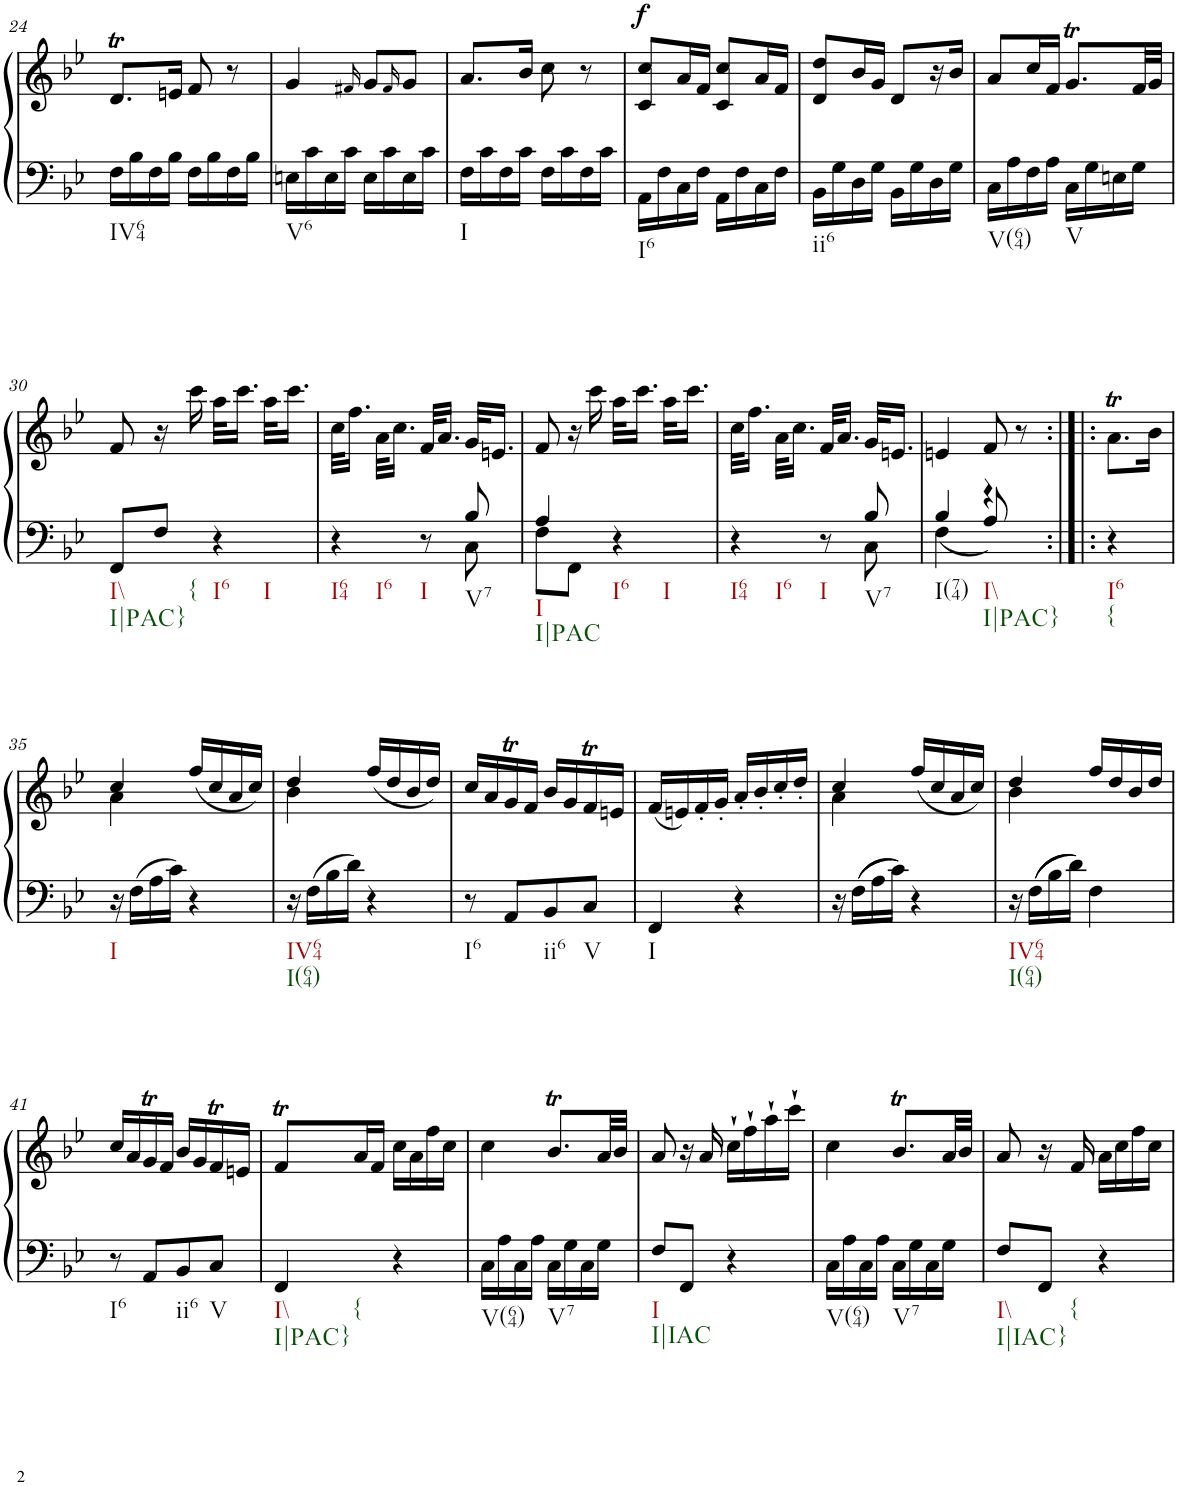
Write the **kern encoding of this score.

**kern	**kern	**dynam
*part1	*part1	*part1
*staff2	*staff1	*staff1/2
*I"Piano	*	*
*I'Pno.	*	*
!!LO:PB:g=z
*clefF4	*clefG2	*
*k[b-e-]	*k[b-e-]	*
*M2/4	*M2/4	*
=24	=24	=24
!LO:TX:b:t=IV64	!	!
16F\LL	8.dt/L	.
16B-\	.	.
16F\	.	.
16B-\JJ	16en/Jk	.
16F\LL	8f/	.
16B-\	.	.
16F\	8r	.
16B-\JJ	.	.
=25	=25	=25
!LO:TX:b:t=V6	!	!
16En\LL	4g/	.
16c\	.	.
16E\	.	.
16c\JJ	.	.
.	16qf#X/	.
16E\LL	8g/L	.
16c\	.	.
.	16qf#/	.
16E\	8g/J	.
16c\JJ	.	.
=26	=26	=26
!LO:TX:b:t=I	!	!
16F\LL	8.a/L	.
16c\	.	.
16F\	.	.
16c\JJ	16b-/Jk	.
16F\LL	8cc\	.
16c\	.	.
16F\	8r	.
16c\JJ	.	.
=27	=27	=27
*	*^	*
!LO:TX:b:t=I6	!	!	!
!	!	!	!LO:DY:a
16AA\LL	4c/	8cc/L	f
16F\	.	.	.
16C\	.	16a/L	.
16F\JJ	.	16f/JJ	.
16AA\LL	4c/	8cc/L	.
16F\	.	.	.
16C\	.	16a/L	.
16F\JJ	.	16f/JJ	.
=28	=28	=28	=28
!LO:TX:b:t=ii6	!	!	!
16BB-\LL	4d/	8dd/L	.
16G\	.	.	.
16D\	.	16b-/L	.
16G\JJ	.	16g/JJ	.
16BB-\LL	8d/L	4ryy	.
16G\	.	.	.
16D\	16r	.	.
16G\JJ	16b-/JJ	.	.
*	*v	*v	*
=29	=29	=29
!LO:TX:b:t=V(64)	!	!
16C\LL	8a/L	.
16A\	.	.
16F\	16cc/L	.
16A\JJ	16f/JJ	.
!LO:TX:b:t=V	!	!
16C\LL	8.gT/L	.
16G\	.	.
16En\	.	.
16G\JJ	32f/LL	.
.	32g/JJJ	.
!!LO:LB:g=z
=30	=30	=30
!LO:TX:b:t=I\\	!	!
!LO:TX:b:t=I|PAC}	!	!
8FF/L	8f/	.
!LO:TX:b:t={	!	!
8F/J	16r	.
.	16ccc\	.
!LO:TX:b:t=I6	!	!
!LO:TX:b:t=I	!	!
4r	32aa\KLL	.
.	16.ccc\JJ	.
.	32aa\KLL	.
.	16.ccc\JJ	.
=31	=31	=31
*^	*	*
!LO:TX:b:t=I64	!	!	!
!LO:TX:b:t=I6	!	!	!
4r	4.ryy	32cc\KLL	.
.	.	16.ff\JJ	.
.	.	32a\KLL	.
.	.	16.cc\JJ	.
!LO:TX:b:t=I	!	!	!
8r	.	32f/KLL	.
.	.	16.a/JJ	.
!LO:TX:b:t=V7	!	!	!
8C\	8B-/	32g/KLL	.
.	.	16.en/JJ	.
=32	=32	=32	=32
!LO:TX:b:t=I	!	!	!
!LO:TX:b:t=I|PAC	!	!	!
8F\L	4A/	8f/	.
8FF\J	.	16r	.
.	.	16ccc\	.
!LO:TX:b:t=I6	!	!	!
!LO:TX:b:t=I	!	!	!
4r	4ryy	32aa\KLL	.
.	.	16.ccc\JJ	.
.	.	32aa\KLL	.
.	.	16.ccc\JJ	.
=33	=33	=33	=33
!LO:TX:b:t=I64	!	!	!
!LO:TX:b:t=I6	!	!	!
4r	4.ryy	32cc\KLL	.
.	.	16.ff\JJ	.
.	.	32a\KLL	.
.	.	16.cc\JJ	.
!LO:TX:b:t=I	!	!	!
8r	.	32f/KLL	.
.	.	16.a/JJ	.
!LO:TX:b:t=V7	!	!	!
8C\	8B-/	32g/KLL	.
.	.	16.en/JJ	.
=34	=34	=34	=34
!LO:TX:b:t=I(74)	!	!	!
4F\	4B-/	4en/	.
!LO:TX:b:t=I\\	!	!	!
!LO:TX:b:t=I|PAC}	!	!	!
4r	8A/	8f/	.
.	8ryy	8r	.
=34X1:|!|:	=34X1:|!|:	=34X1:|!|:	=34X1:|!|:
!LO:TX:b:t=I6	!	!	!
!LO:TX:b:t={	!	!	!
*v	*v	*	*
4r	8.at\L	.
.	16b-\Jk	.
!!LO:LB:g=z
=35	=35	=35
*	*^	*
!LO:TX:b:t=I	!	!	!
16r	4cc/	4a\	.
16F\LL	.	.	.
16A\	.	.	.
16c\JJ	.	.	.
4r	(<16ff/LL	4ryy	.
.	16cc/	.	.
.	16a/	.	.
.	16cc/JJ)	.	.
=36	=36	=36	=36
!LO:TX:b:t=IV64	!	!	!
!LO:TX:b:t=I(64)	!	!	!
16r	4dd/	4b-\	.
16F\LL	.	.	.
16B-\	.	.	.
16d\JJ	.	.	.
4r	(<16ff/LL	4ryy	.
.	16dd/	.	.
.	16b-/	.	.
.	16dd/JJ)	.	.
*	*v	*v	*
=37	=37	=37
!LO:TX:b:t=I6	!	!
8r	16cc/LL	.
.	16a/	.
8AA/L	16gT/	.
.	16f/JJ	.
!LO:TX:b:t=ii6	!	!
8BB-/	16b-/LL	.
.	16g/	.
!LO:TX:b:t=V	!	!
8C/J	16fT/	.
.	16en/JJ	.
=38	=38	=38
!LO:TX:b:t=I	!	!
4FF/	(16f/LL	.
.	16en/)	.
.	16f'</	.
.	16g'</JJ	.
4r	16a'</LL	.
.	16b-'</	.
.	16cc'</	.
.	16dd'</JJ	.
=39	=39	=39
*	*^	*
16r	4cc/	4a\	.
16F\LL	.	.	.
16A\	.	.	.
16c\JJ	.	.	.
4r	(<16ff/LL	4ryy	.
.	16cc/	.	.
.	16a/	.	.
.	16cc/JJ)	.	.
=40	=40	=40	=40
!LO:TX:b:t=IV64	!	!	!
!LO:TX:b:t=I(64)	!	!	!
16r	4dd/	4b-\	.
16F\LL	.	.	.
16B-\	.	.	.
16d\JJ	.	.	.
4F\	16ff/LL	4ryy	.
.	16dd/	.	.
.	16b-/	.	.
.	16dd/JJ	.	.
*	*v	*v	*
!!LO:LB:g=z
=41	=41	=41
!LO:TX:b:t=I6	!	!
8r	16cc/LL	.
.	16a/	.
8AA/L	16gT/	.
.	16f/JJ	.
!LO:TX:b:t=ii6	!	!
8BB-/	16b-/LL	.
.	16g/	.
!LO:TX:b:t=V	!	!
8C/J	16fT/	.
.	16en/JJ	.
=42	=42	=42
!LO:TX:b:t=I\\	!	!
!LO:TX:b:t=I|PAC}	!	!
!LO:TX:b:t={	!	!
4FF/	8fT/L	.
.	16a/L	.
.	16f/JJ	.
4r	16cc\LL	.
.	16a\	.
.	16ff\	.
.	16cc\JJ	.
=43	=43	=43
!LO:TX:b:t=V(64)	!	!
16C\LL	4cc\	.
16A\	.	.
16C\	.	.
16A\JJ	.	.
!LO:TX:b:t=V7	!	!
16C\LL	8.b-T/L	.
16G\	.	.
16C\	.	.
16G\JJ	32a/LL	.
.	32b-/JJJ	.
=44	=44	=44
!LO:TX:b:t=I	!	!
!LO:TX:b:t=I|IAC	!	!
8F/L	8a/	.
8FF/J	16r	.
.	16a/	.
4r	16cc`\LL	.
.	16ff`\	.
.	16aa`\	.
.	16ccc`\JJ	.
=45	=45	=45
!LO:TX:b:t=V(64)	!	!
16C\LL	4cc\	.
16A\	.	.
16C\	.	.
16A\JJ	.	.
!LO:TX:b:t=V7	!	!
16C\LL	8.b-T/L	.
16G\	.	.
16C\	.	.
16G\JJ	32a/LL	.
.	32b-/JJJ	.
=46	=46	=46
!LO:TX:b:t=I\\	!	!
!LO:TX:b:t=I|IAC}	!	!
8F/L	8a/	.
!LO:TX:b:t={	!	!
8FF/J	16r	.
.	16f/	.
4r	16a\LL	.
.	16cc\	.
.	16ff\	.
.	16cc\JJ	.
=	=	=
*-	*-	*-
